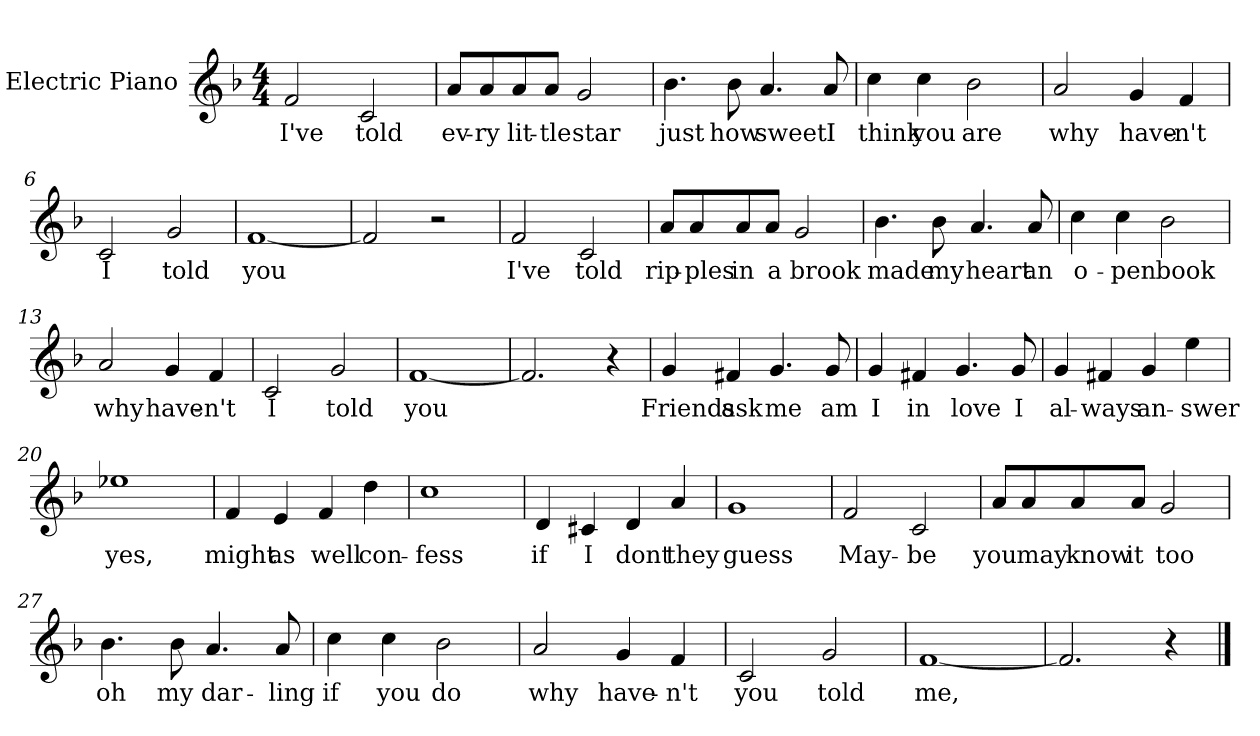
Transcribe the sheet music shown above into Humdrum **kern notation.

**kern	**text
*part1	*part1
*staff1	*staff1
*I"Electric Piano	*
*I'E.Pno	*
*clefG2	*
*k[b-]	*
*F:	*
*M4/4	*
=1	=1
2f/	I've
2c/	told
=2	=2
8a/L	ev-
8a/	-ry
8a/	lit-
8a/J	-tle
2g/	star
=3	=3
4.b-\	just
8b-\	how
4.a/	sweet
8a/	I
=4	=4
4cc\	think
4cc\	you
2b-\	are
!!LO:LB:g=z
=5	=5
2a/	why
4g/	have-
4f/	-n't
=6	=6
2c/	I
2g/	told
=7	=7
[1f	you
=8	=8
2f/]	.
2r	.
=9	=9
2f/	I've
2c/	told
=10	=10
8a/L	rip-
8a/	-ples
8a/	in
8a/J	a
2g/	brook
!!LO:LB:g=z
=11	=11
4.b-\	made
8b-\	my
4.a/	heart
8a/	an
=12	=12
4cc\	o-
4cc\	-pen
2b-\	book
=13	=13
2a/	why
4g/	have-
4f/	-n't
=14	=14
2c/	I
2g/	told
=15	=15
[1f	you
=16	=16
2.f/]	.
4r	.
!!LO:LB:g=z
=17	=17
4g/	Friends
4f#X/	ask
4.g/	me
8g/	am
=18	=18
4g/	I
4f#X/	in
4.g/	love
8g/	I
=19	=19
4g/	al-
4f#X/	-ways
4g/	an-
4ee\	-swer
=20	=20
1ee-X	yes,
!!LO:LB:g=z
=21	=21
4f/	might
4e/	as
4f/	well
4dd\	con-
=22	=22
1cc	-fess
=23	=23
4d/	if
4c#X/	I
4d/	dont
4a/	they
=24	=24
1g	guess
=25	=25
2f/	May-
2c/	-be
!!LO:LB:g=z
=26	=26
8a/L	you
8a/	may
8a/	know
8a/J	it
2g/	too
=27	=27
4.b-\	oh
8b-\	my
4.a/	dar-
8a/	-ling
=28	=28
4cc\	if
4cc\	you
2b-\	do
=29	=29
2a/	why
4g/	have-
4f/	-n't
=30	=30
2c/	you
2g/	told
=31	=31
[1f	me,
=32	=32
2.f/]	.
4r	.
==	==
*-	*-
